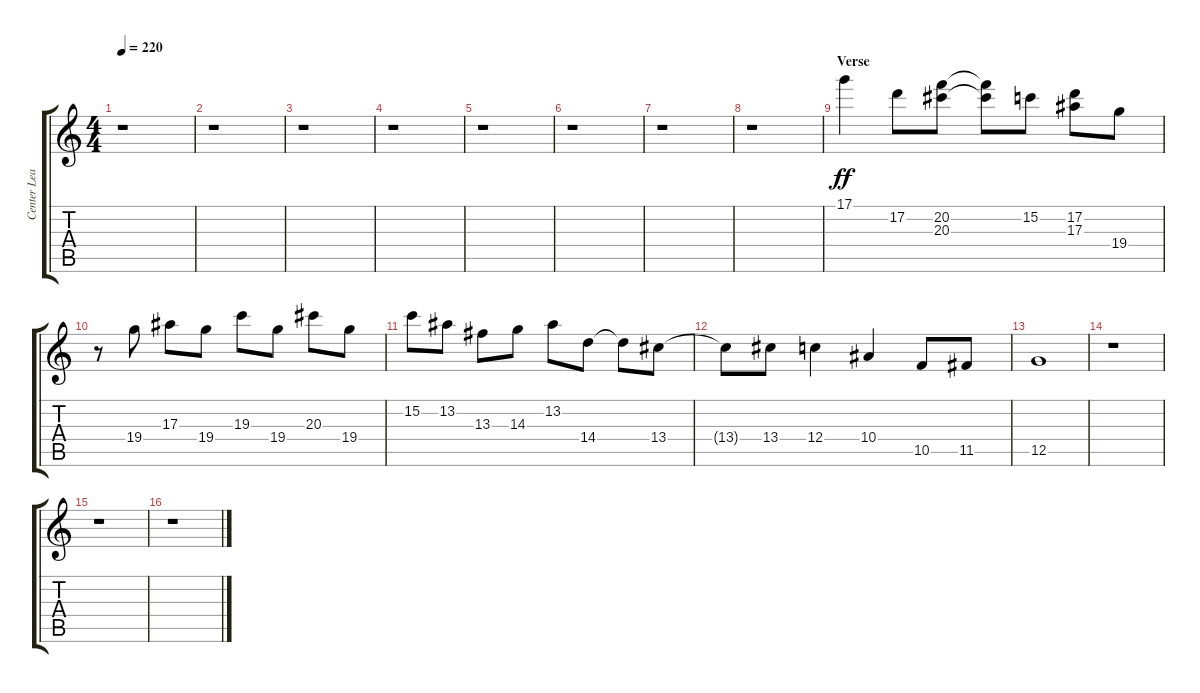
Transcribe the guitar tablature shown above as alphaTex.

\track ("Center Lead 2" "Center Lea") {instrument overdrivenguitar}
\staff {score tabs}
\tuning (D4 A3 F3 C3 G2 C2) {hide}
\ts (4 4)
\tempo 220
\clef g2
\ks aminor
r.1{dy ff} |
r.1 |
r.1 |
r.1 |
r.1 |
r.1 |
r.1 |
r.1 |
\section ("" "Verse")
17.1.4 17.2.8 (20.2 20.3).8 (20.2{t} 20.3{t}).8 15.2.8 (17.2 17.3).8 19.4.8 |
r.8 19.4.8 17.3.8 19.4.8 19.3.8 19.4.8 20.3.8 19.4.8 |
15.2.8 13.2.8 13.3.8 14.3.8 13.2.8 14.4.8 14.4{t}.8 13.4.8 |
13.4{t}.8 13.4.8 12.4.4 10.4.4 10.5.8 11.5.8 |
12.5.1 |
r.1 |
r.1 |
r.1
